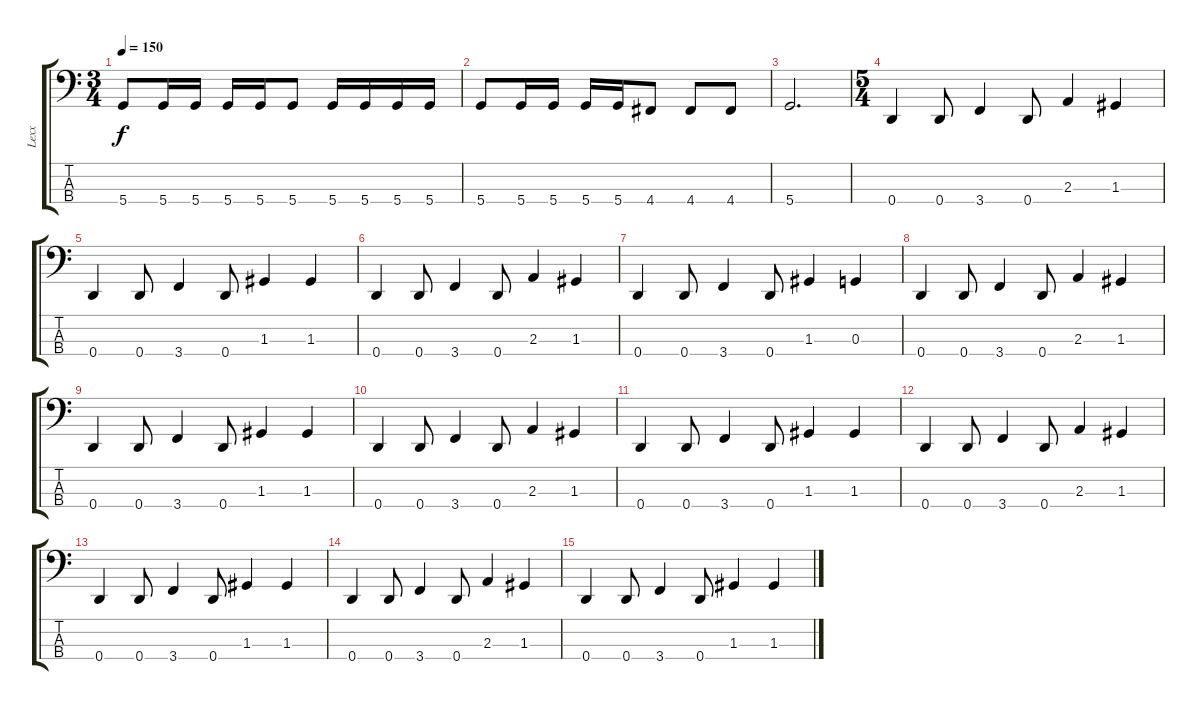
\track ("Lexx" "Lexx") {instrument electricbasspick}
\staff {score tabs}
\tuning (F2 C2 G1 D1) {hide}
\ts (3 4)
\tempo 150
\clef f4
\ks c
5.4.8{dy f} 5.4.16 5.4.16 5.4.16 5.4.16 5.4.8 5.4.16 5.4.16 5.4.16 5.4.16 |
5.4.8 5.4.16 5.4.16 5.4.16 5.4.16 4.4.8 4.4.8 4.4.8 |
5.4.2{d} |
\ts (5 4)
0.4.4 0.4.8 3.4.4 0.4.8 2.3.4 1.3.4 |
0.4.4 0.4.8 3.4.4 0.4.8 1.3.4 1.3.4 |
0.4.4 0.4.8 3.4.4 0.4.8 2.3.4 1.3.4 |
0.4.4 0.4.8 3.4.4 0.4.8 1.3.4 0.3.4 |
0.4.4 0.4.8 3.4.4 0.4.8 2.3.4 1.3.4 |
0.4.4 0.4.8 3.4.4 0.4.8 1.3.4 1.3.4 |
0.4.4 0.4.8 3.4.4 0.4.8 2.3.4 1.3.4 |
0.4.4 0.4.8 3.4.4 0.4.8 1.3.4 1.3.4 |
0.4.4 0.4.8 3.4.4 0.4.8 2.3.4 1.3.4 |
0.4.4 0.4.8 3.4.4 0.4.8 1.3.4 1.3.4 |
0.4.4 0.4.8 3.4.4 0.4.8 2.3.4 1.3.4 |
0.4.4 0.4.8 3.4.4 0.4.8 1.3.4 1.3.4
